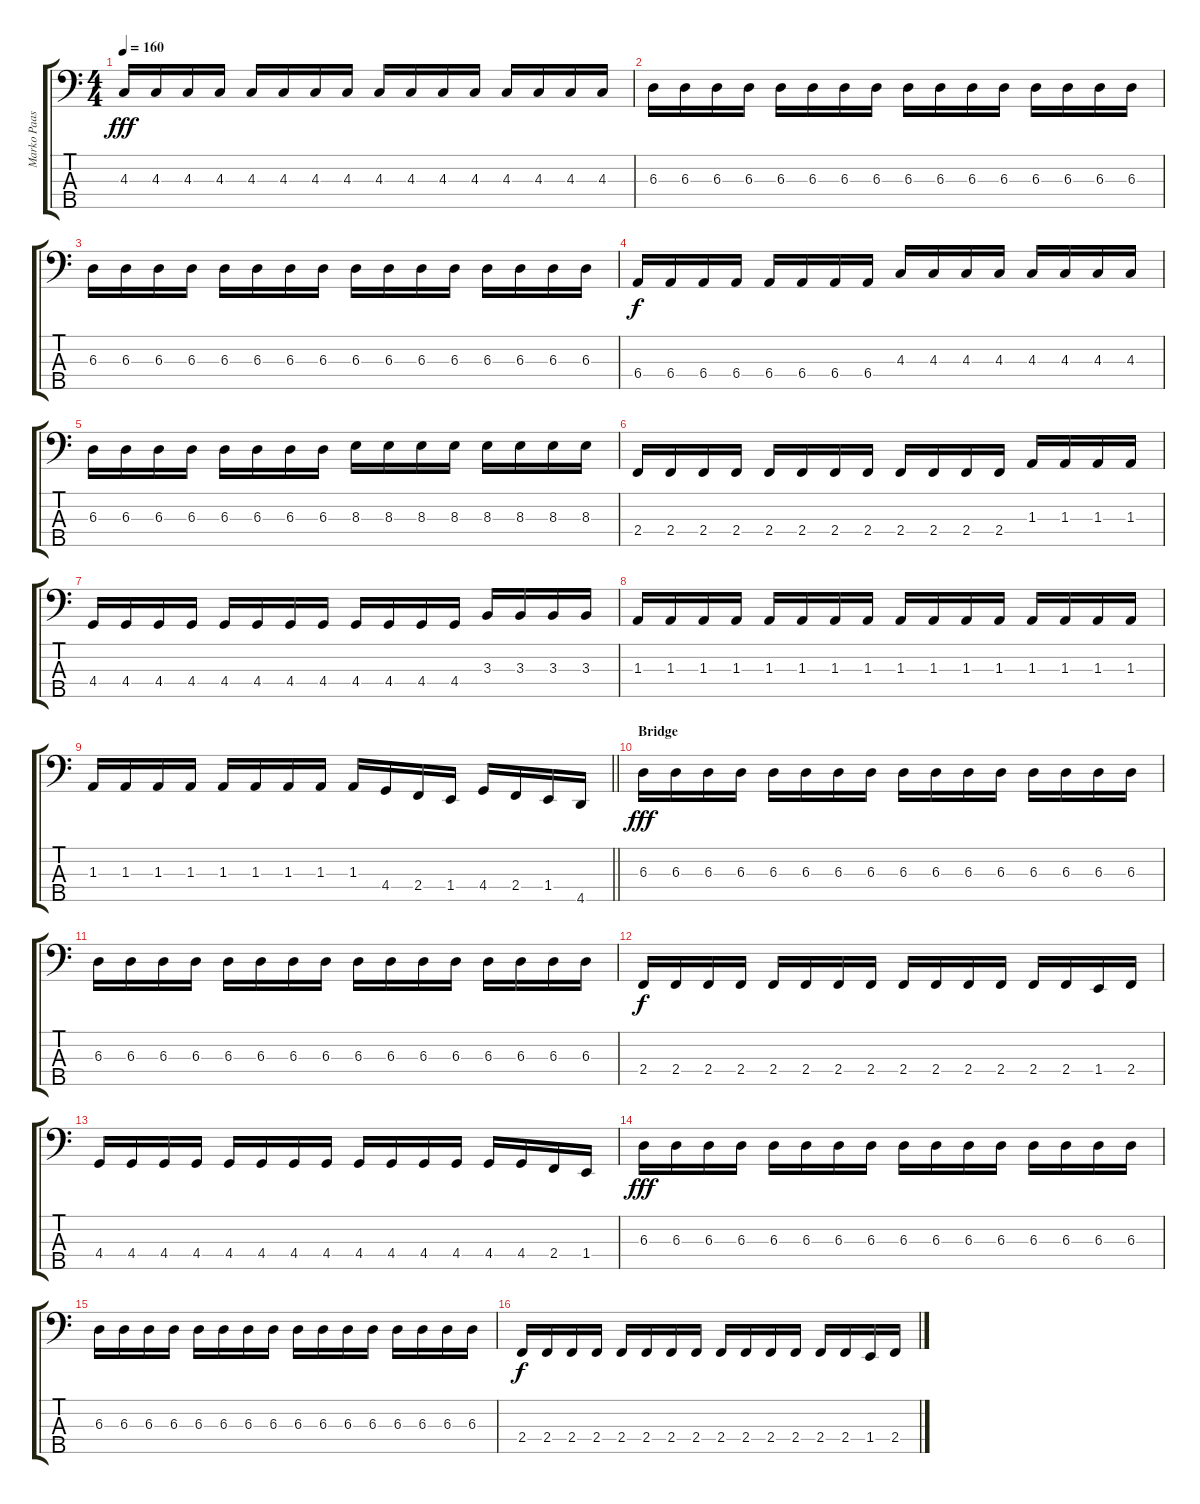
\track ("Marko Paasikoski" "Marko Paas") {instrument electricbasspick}
\staff {score tabs}
\tuning (Gb2 Db2 Ab1 Eb1 Bb0) {hide}
\ts (4 4)
\tempo 160
\clef f4
\ks c
4.3.16{dy fff} 4.3.16 4.3.16 4.3.16 4.3.16 4.3.16 4.3.16 4.3.16 4.3.16 4.3.16 4.3.16 4.3.16 4.3.16 4.3.16 4.3.16 4.3.16 |
6.3.16 6.3.16 6.3.16 6.3.16 6.3.16 6.3.16 6.3.16 6.3.16 6.3.16 6.3.16 6.3.16 6.3.16 6.3.16 6.3.16 6.3.16 6.3.16 |
6.3.16 6.3.16 6.3.16 6.3.16 6.3.16 6.3.16 6.3.16 6.3.16 6.3.16 6.3.16 6.3.16 6.3.16 6.3.16 6.3.16 6.3.16 6.3.16 |
6.4.16{dy f} 6.4.16 6.4.16 6.4.16 6.4.16 6.4.16 6.4.16 6.4.16 4.3.16 4.3.16 4.3.16 4.3.16 4.3.16 4.3.16 4.3.16 4.3.16 |
6.3.16 6.3.16 6.3.16 6.3.16 6.3.16 6.3.16 6.3.16 6.3.16 8.3.16 8.3.16 8.3.16 8.3.16 8.3.16 8.3.16 8.3.16 8.3.16 |
2.4.16 2.4.16 2.4.16 2.4.16 2.4.16 2.4.16 2.4.16 2.4.16 2.4.16 2.4.16 2.4.16 2.4.16 1.3.16 1.3.16 1.3.16 1.3.16 |
4.4.16 4.4.16 4.4.16 4.4.16 4.4.16 4.4.16 4.4.16 4.4.16 4.4.16 4.4.16 4.4.16 4.4.16 3.3.16 3.3.16 3.3.16 3.3.16 |
1.3.16 1.3.16 1.3.16 1.3.16 1.3.16 1.3.16 1.3.16 1.3.16 1.3.16 1.3.16 1.3.16 1.3.16 1.3.16 1.3.16 1.3.16 1.3.16 |
\barLineRight lightlight
1.3.16 1.3.16 1.3.16 1.3.16 1.3.16 1.3.16 1.3.16 1.3.16 1.3.16 4.4.16 2.4.16 1.4.16 4.4.16 2.4.16 1.4.16 4.5.16 |
\section ("" "Bridge")
6.3.16{dy fff} 6.3.16 6.3.16 6.3.16 6.3.16 6.3.16 6.3.16 6.3.16 6.3.16 6.3.16 6.3.16 6.3.16 6.3.16 6.3.16 6.3.16 6.3.16 |
6.3.16 6.3.16 6.3.16 6.3.16 6.3.16 6.3.16 6.3.16 6.3.16 6.3.16 6.3.16 6.3.16 6.3.16 6.3.16 6.3.16 6.3.16 6.3.16 |
2.4.16{dy f} 2.4.16 2.4.16 2.4.16 2.4.16 2.4.16 2.4.16 2.4.16 2.4.16 2.4.16 2.4.16 2.4.16 2.4.16 2.4.16 1.4.16 2.4.16 |
4.4.16 4.4.16 4.4.16 4.4.16 4.4.16 4.4.16 4.4.16 4.4.16 4.4.16 4.4.16 4.4.16 4.4.16 4.4.16 4.4.16 2.4.16 1.4.16 |
6.3.16{dy fff} 6.3.16 6.3.16 6.3.16 6.3.16 6.3.16 6.3.16 6.3.16 6.3.16 6.3.16 6.3.16 6.3.16 6.3.16 6.3.16 6.3.16 6.3.16 |
6.3.16 6.3.16 6.3.16 6.3.16 6.3.16 6.3.16 6.3.16 6.3.16 6.3.16 6.3.16 6.3.16 6.3.16 6.3.16 6.3.16 6.3.16 6.3.16 |
2.4.16{dy f} 2.4.16 2.4.16 2.4.16 2.4.16 2.4.16 2.4.16 2.4.16 2.4.16 2.4.16 2.4.16 2.4.16 2.4.16 2.4.16 1.4.16 2.4.16
